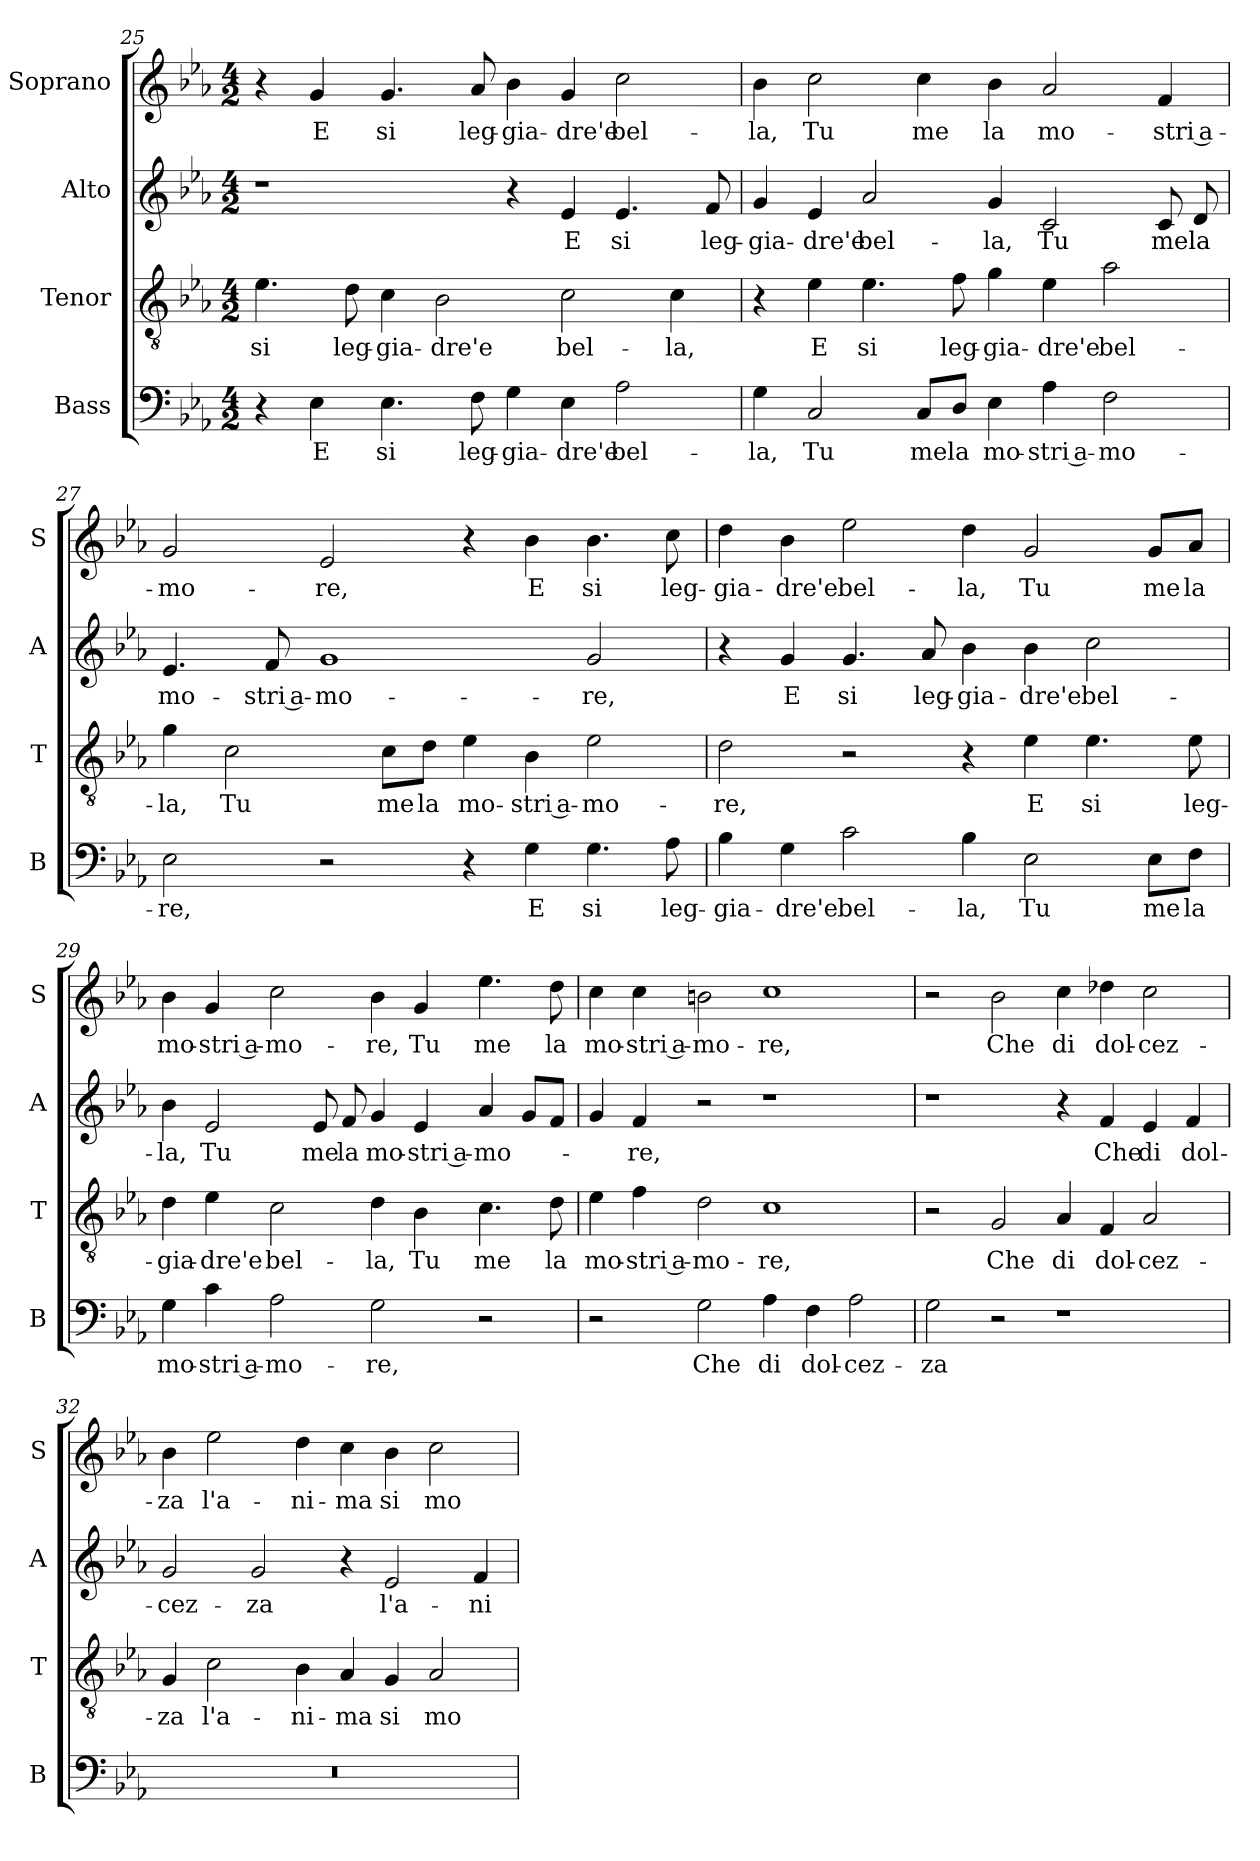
**kern	**text	**kern	**text	**kern	**text	**kern	**text
*part4	*part4	*part3	*part3	*part2	*part2	*part1	*part1
*staff4	*staff4	*staff3	*staff3	*staff2	*staff2	*staff1	*staff1
*I"Bass	*	*I"Tenor	*	*I"Alto	*	*I"Soprano	*
*I'B	*	*I'T	*	*I'A	*	*I'S	*
*clefF4	*	*clefGv2	*	*clefG2	*	*clefG2	*
*k[b-e-a-]	*	*k[b-e-a-]	*	*k[b-e-a-]	*	*k[b-e-a-]	*
*E-:	*	*E-:	*	*E-:	*	*E-:	*
*M4/2	*	*M4/2	*	*M4/2	*	*M4/2	*
=25	=25	=25	=25	=25	=25	=25	=25
!	!	!	!LO:LY:b	!	!	!	!
4r	.	4.e-\	si	1r	.	4r	.
!	!LO:LY:b	!	!	!	!	!	!LO:LY:b
4E-\	E	.	.	.	.	4g/	E
!	!	!	!LO:LY:b	!	!	!	!
.	.	8d\	leg-	.	.	.	.
!	!LO:LY:b	!	!LO:LY:b	!	!	!	!LO:LY:b
4.E-\	si	4c\	-gia-	.	.	4.g/	si
!	!	!	!LO:LY:b	!	!	!	!
.	.	2B-\	-dre'e	.	.	.	.
!	!LO:LY:b	!	!	!	!	!	!LO:LY:b
8F\	leg-	.	.	.	.	8a-/	leg-
!	!LO:LY:b	!	!	!	!	!	!LO:LY:b
4G\	-gia-	.	.	4r	.	4b-\	-gia-
!	!LO:LY:b	!	!LO:LY:b	!	!LO:LY:b	!	!LO:LY:b
4E-\	-dre'e	2c\	bel-	4e-/	E	4g/	-dre'e
!	!LO:LY:b	!	!	!	!LO:LY:b	!	!LO:LY:b
2A-\	bel-	.	.	4.e-/	si	2cc\	bel-
!	!	!	!LO:LY:b	!	!	!	!
.	.	4c\	-la,	.	.	.	.
!	!	!	!	!	!LO:LY:b	!	!
.	.	.	.	8f/	leg-	.	.
!!LO:LB:g=z
=26	=26	=26	=26	=26	=26	=26	=26
!	!LO:LY:b	!	!	!	!LO:LY:b	!	!LO:LY:b
4G\	-la,	4r	.	4g/	-gia-	4b-\	-la,
!	!LO:LY:b	!	!LO:LY:b	!	!LO:LY:b	!	!LO:LY:b
2C/	Tu	4e-\	E	4e-/	-dre'e	2cc\	Tu
!	!	!	!LO:LY:b	!	!LO:LY:b	!	!
.	.	4.e-\	si	2a-/	bel-	.	.
!	!LO:LY:b	!	!	!	!	!	!LO:LY:b
8C/L	me	.	.	.	.	4cc\	me
!	!LO:LY:b	!	!LO:LY:b	!	!	!	!
8D/J	la	8f\	leg-	.	.	.	.
!	!LO:LY:b	!	!LO:LY:b	!	!LO:LY:b	!	!LO:LY:b
4E-\	mo-	4g\	-gia-	4g/	-la,	4b-\	la
!	!LO:LY:b	!	!LO:LY:b	!	!LO:LY:b	!	!LO:LY:b
4A-\	-stri a-	4e-\	-dre'e	2c/	Tu	2a-/	mo-
!	!LO:LY:b	!	!LO:LY:b	!	!	!	!
2F\	-mo-	2a-\	bel-	.	.	.	.
!	!	!	!	!	!LO:LY:b	!	!LO:LY:b
.	.	.	.	8c/	me	4f/	-stri a-
!	!	!	!	!	!LO:LY:b	!	!
.	.	.	.	8d/	la	.	.
=27	=27	=27	=27	=27	=27	=27	=27
!	!LO:LY:b	!	!LO:LY:b	!	!LO:LY:b	!	!LO:LY:b
2E-\	-re,	4g\	-la,	4.e-/	mo-	2g/	-mo-
!	!	!	!LO:LY:b	!	!	!	!
.	.	2c\	Tu	.	.	.	.
!	!	!	!	!	!LO:LY:b	!	!
.	.	.	.	8f/	-stri a-	.	.
!	!	!	!	!	!LO:LY:b	!	!LO:LY:b
2r	.	.	.	1g	-mo-	2e-/	-re,
!	!	!	!LO:LY:b	!	!	!	!
.	.	8c\L	me	.	.	.	.
!	!	!	!LO:LY:b	!	!	!	!
.	.	8d\J	la	.	.	.	.
!	!	!	!LO:LY:b	!	!	!	!
4r	.	4e-\	mo-	.	.	4r	.
!	!LO:LY:b	!	!LO:LY:b	!	!	!	!LO:LY:b
4G\	E	4B-\	-stri a-	.	.	4b-\	E
!	!LO:LY:b	!	!LO:LY:b	!	!LO:LY:b	!	!LO:LY:b
4.G\	si	2e-\	-mo-	2g/	-re,	4.b-\	si
!	!LO:LY:b	!	!	!	!	!	!LO:LY:b
8A-\	leg-	.	.	.	.	8cc\	leg-
!!LO:PB:g=z
=28	=28	=28	=28	=28	=28	=28	=28
!	!LO:LY:b	!	!LO:LY:b	!	!	!	!LO:LY:b
4B-\	-gia-	2d\	-re,	4r	.	4dd\	-gia-
!	!LO:LY:b	!	!	!	!LO:LY:b	!	!LO:LY:b
4G\	-dre'e	.	.	4g/	E	4b-\	-dre'e
!	!LO:LY:b	!	!	!	!LO:LY:b	!	!LO:LY:b
2c\	bel-	2r	.	4.g/	si	2ee-\	bel-
!	!	!	!	!	!LO:LY:b	!	!
.	.	.	.	8a-/	leg-	.	.
!	!LO:LY:b	!	!	!	!LO:LY:b	!	!LO:LY:b
4B-\	-la,	4r	.	4b-\	-gia-	4dd\	-la,
!	!LO:LY:b	!	!LO:LY:b	!	!LO:LY:b	!	!LO:LY:b
2E-\	Tu	4e-\	E	4b-\	-dre'e	2g/	Tu
!	!	!	!LO:LY:b	!	!LO:LY:b	!	!
.	.	4.e-\	si	2cc\	bel-	.	.
!	!LO:LY:b	!	!	!	!	!	!LO:LY:b
8E-\L	me	.	.	.	.	8g/L	me
!	!LO:LY:b	!	!LO:LY:b	!	!	!	!LO:LY:b
8F\J	la	8e-\	leg-	.	.	8a-/J	la
=29	=29	=29	=29	=29	=29	=29	=29
!	!LO:LY:b	!	!LO:LY:b	!	!LO:LY:b	!	!LO:LY:b
4G\	mo-	4d\	-gia-	4b-\	-la,	4b-\	mo-
!	!LO:LY:b	!	!LO:LY:b	!	!LO:LY:b	!	!LO:LY:b
4c\	-stri a-	4e-\	-dre'e	2e-/	Tu	4g/	-stri a-
!	!LO:LY:b	!	!LO:LY:b	!	!	!	!LO:LY:b
2A-\	-mo-	2c\	bel-	.	.	2cc\	-mo-
!	!	!	!	!	!LO:LY:b	!	!
.	.	.	.	8e-/	me	.	.
!	!	!	!	!	!LO:LY:b	!	!
.	.	.	.	8f/	la	.	.
!	!LO:LY:b	!	!LO:LY:b	!	!LO:LY:b	!	!LO:LY:b
2G\	-re,	4d\	-la,	4g/	mo-	4b-\	-re,
!	!	!	!LO:LY:b	!	!LO:LY:b	!	!LO:LY:b
.	.	4B-\	Tu	4e-/	-stri a-	4g/	Tu
!	!	!	!LO:LY:b	!	!LO:LY:b	!	!LO:LY:b
2r	.	4.c\	me	4a-/	-mo-	4.ee-\	me
.	.	.	.	8g/L	.	.	.
!	!	!	!LO:LY:b	!	!	!	!LO:LY:b
.	.	8d\	la	8f/J	.	8dd\	la
=30	=30	=30	=30	=30	=30	=30	=30
!	!	!	!LO:LY:b	!	!	!	!LO:LY:b
2r	.	4e-\	mo-	4g/	.	4cc\	mo-
!	!	!	!LO:LY:b	!	!LO:LY:b	!	!LO:LY:b
.	.	4f\	-stri a-	4f/	-re,	4cc\	-stri a-
!	!LO:LY:b	!	!LO:LY:b	!	!	!	!LO:LY:b
2G\	Che	2d\	-mo-	2r	.	2bn\	-mo-
!	!LO:LY:b	!	!LO:LY:b	!	!	!	!LO:LY:b
4A-\	di	1c	-re,	1r	.	1cc	-re,
!	!LO:LY:b	!	!	!	!	!	!
4F\	dol-	.	.	.	.	.	.
!	!LO:LY:b	!	!	!	!	!	!
2A-\	-cez-	.	.	.	.	.	.
!!LO:LB:g=z
=31	=31	=31	=31	=31	=31	=31	=31
!	!LO:LY:b	!	!	!	!	!	!
2G\	-za	2r	.	1r	.	2r	.
!	!	!	!LO:LY:b	!	!	!	!LO:LY:b
2r	.	2G/	Che	.	.	2b-\	Che
!	!	!	!LO:LY:b	!	!	!	!LO:LY:b
1r	.	4A-/	di	4r	.	4cc\	di
!	!	!	!LO:LY:b	!	!LO:LY:b	!	!LO:LY:b
.	.	4F/	dol-	4f/	Che	4dd-X\	dol-
!	!	!	!LO:LY:b	!	!LO:LY:b	!	!LO:LY:b
.	.	2A-/	-cez-	4e-/	di	2cc\	-cez-
!	!	!	!	!	!LO:LY:b	!	!
.	.	.	.	4f/	dol-	.	.
=32	=32	=32	=32	=32	=32	=32	=32
!	!	!	!LO:LY:b	!	!LO:LY:b	!	!LO:LY:b
0r	.	4G/	-za	2g/	-cez-	4b-\	-za
!	!	!	!LO:LY:b	!	!	!	!LO:LY:b
.	.	2c\	l'a-	.	.	2ee-\	l'a-
!	!	!	!	!	!LO:LY:b	!	!
.	.	.	.	2g/	-za	.	.
!	!	!	!LO:LY:b	!	!	!	!LO:LY:b
.	.	4B-\	-ni-	.	.	4dd\	-ni-
!	!	!	!LO:LY:b	!	!	!	!LO:LY:b
.	.	4A-/	-ma	4r	.	4cc\	-ma
!	!	!	!LO:LY:b	!	!LO:LY:b	!	!LO:LY:b
.	.	4G/	si	2e-/	l'a-	4b-\	si
!	!	!	!LO:LY:b	!	!	!	!LO:LY:b
.	.	2A-/	mo-	.	.	2cc\	mo-
!	!	!	!	!	!LO:LY:b	!	!
.	.	.	.	4f/	-ni-	.	.
=	=	=	=	=	=	=	=
*-	*-	*-	*-	*-	*-	*-	*-
